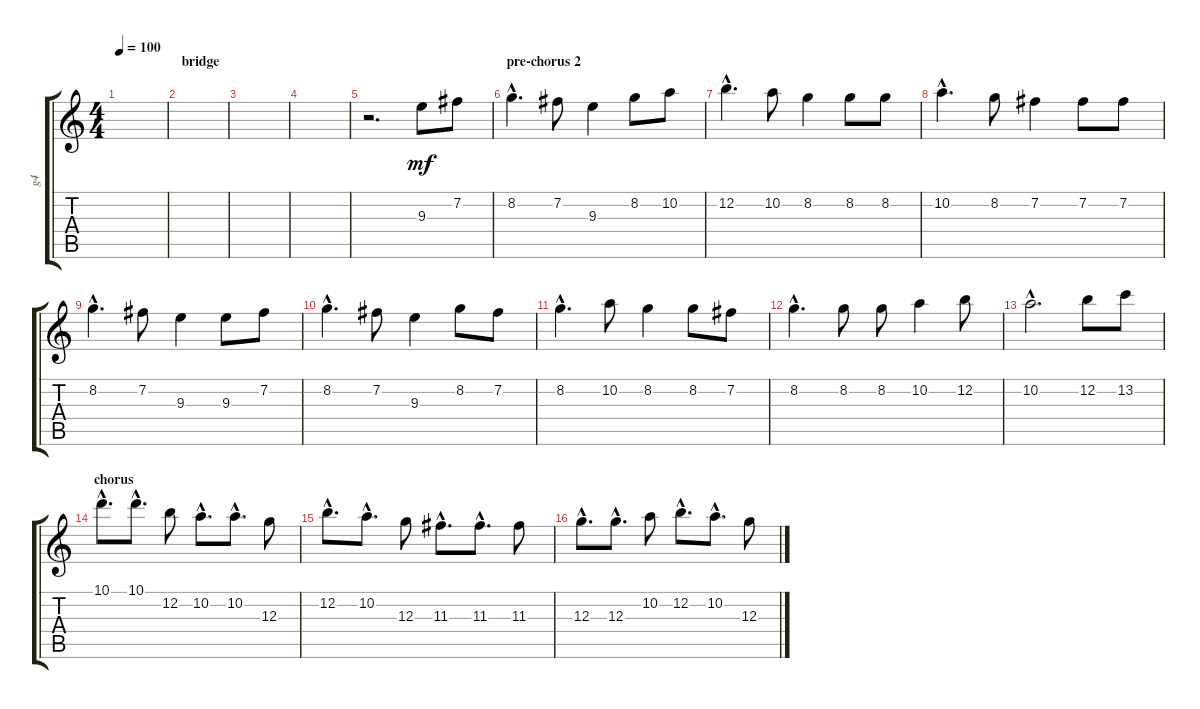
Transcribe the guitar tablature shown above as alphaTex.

\track ("g4" "g4") {instrument distortionguitar}
\staff {score tabs}
\tuning (E4 B3 G3 D3 A2 E2) {hide}
\ts (4 4)
\tempo 100
\clef g2
\ks c
|
\section ("" "bridge")
|
|
|
r.2{d} 9.3.8{dy mf} 7.2.8 |
\section ("" "pre-chorus 2")
8.2{hac}.4{d} 7.2.8 9.3.4 8.2.8 10.2.8 |
12.2{hac}.4{d} 10.2.8 8.2.4 8.2.8 8.2.8 |
10.2{hac}.4{d} 8.2.8 7.2.4 7.2.8 7.2.8 |
8.2{hac}.4{d} 7.2.8 9.3.4 9.3.8 7.2.8 |
8.2{hac}.4{d} 7.2.8 9.3.4 8.2.8 7.2.8 |
8.2{hac}.4{d} 10.2.8 8.2.4 8.2.8 7.2.8 |
8.2{hac}.4{d} 8.2.8 8.2.8 10.2.4 12.2.8 |
10.2{hac}.2{d} 12.2.8 13.2.8 |
\section ("" "chorus")
10.1{hac}.8{d} 10.1{hac}.8{d} 12.2.8 10.2{hac}.8{d} 10.2{hac}.8{d} 12.3.8 |
12.2{hac}.8{d} 10.2{hac}.8{d} 12.3.8 11.3{hac}.8{d} 11.3{hac}.8{d} 11.3.8 |
12.3{hac}.8{d} 12.3{hac}.8{d} 10.2.8 12.2{hac}.8{d} 10.2{hac}.8{d} 12.3.8
